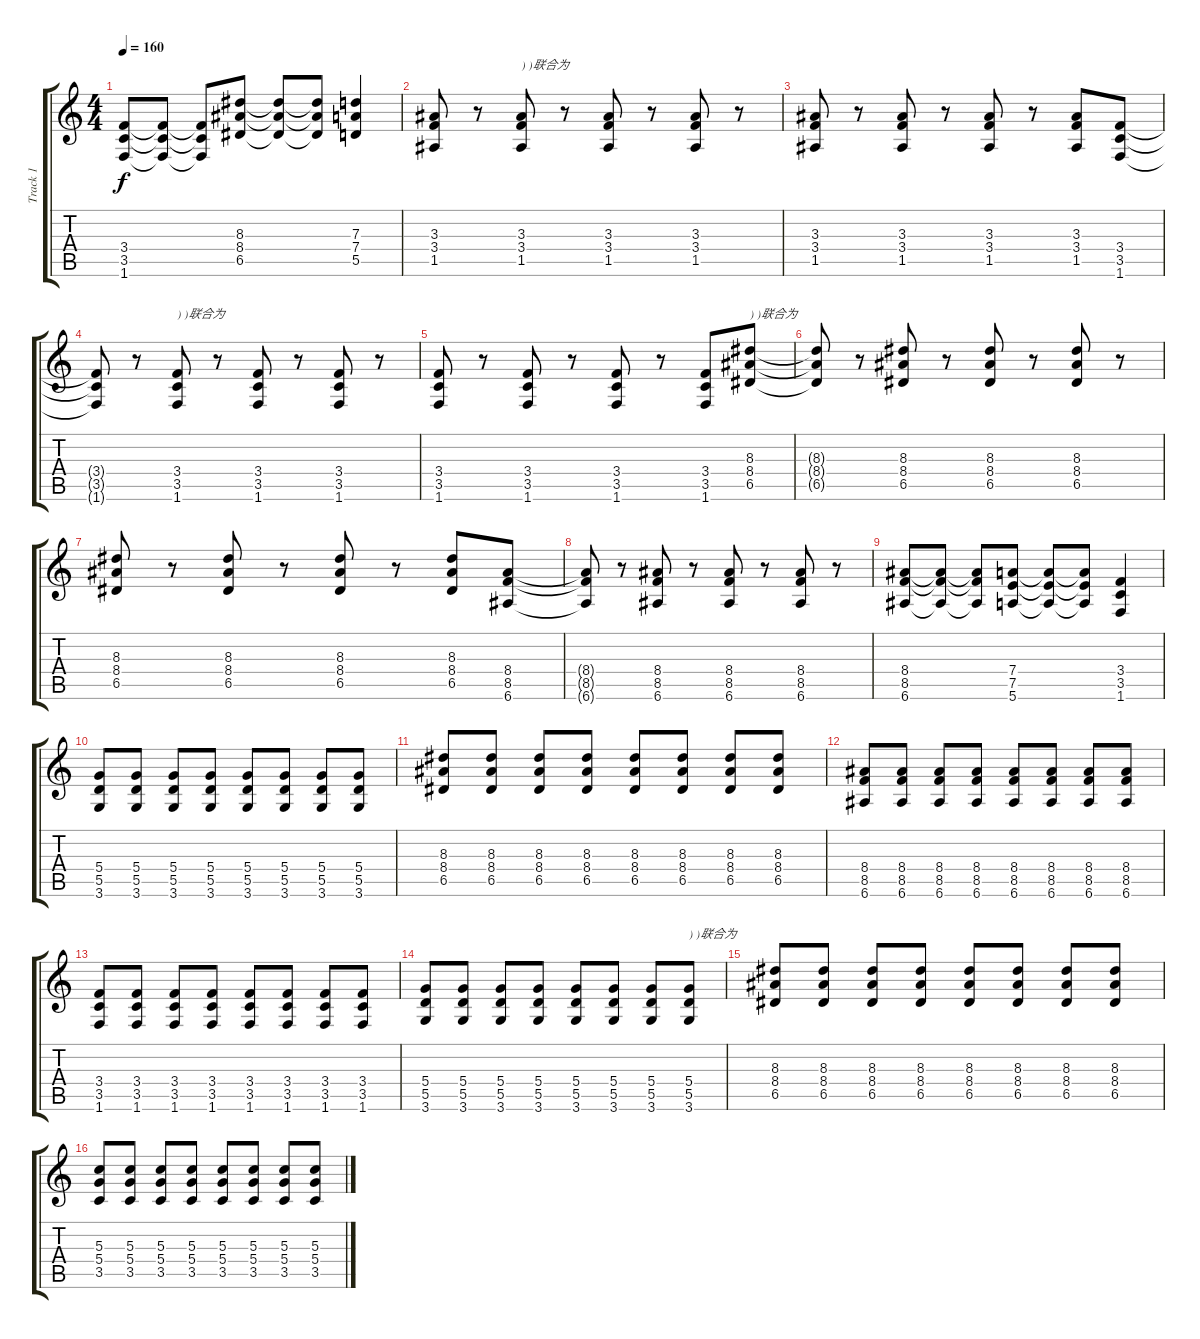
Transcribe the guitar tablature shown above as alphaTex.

\track ("Track 1" "Track 1") {instrument overdrivenguitar}
\staff {score tabs}
\tuning (E4 B3 G3 D3 A2 E2) {hide}
\ts (4 4)
\tempo 160
\clef g2
\ks c
(3.4 3.5 1.6).8{dy f} (3.4{t} 3.5{t} 1.6{t}).8 (3.4{t} 3.5{t} 1.6{t}).8 (8.3 8.4 6.5).8 (8.3{t} 8.4{t} 6.5{t}).8 (8.3{t} 8.4{t} 6.5{t}).8 (7.3 7.4 5.5).4 |
(3.3 3.4 1.5).8 r.8 (3.3 3.4 1.5).8{txt ") )联合为"} r.8 (3.3 3.4 1.5).8 r.8 (3.3 3.4 1.5).8 r.8 |
(3.3 3.4 1.5).8 r.8 (3.3 3.4 1.5).8 r.8 (3.3 3.4 1.5).8 r.8 (3.3 3.4 1.5).8 (3.4 3.5 1.6).8 |
(3.4{t} 3.5{t} 1.6{t}).8 r.8 (3.4 3.5 1.6).8{txt ") )联合为"} r.8 (3.4 3.5 1.6).8 r.8 (3.4 3.5 1.6).8 r.8 |
(3.4 3.5 1.6).8 r.8 (3.4 3.5 1.6).8 r.8 (3.4 3.5 1.6).8 r.8 (3.4 3.5 1.6).8 (8.3 8.4 6.5).8{txt ") )联合为"} |
(8.3{t} 8.4{t} 6.5{t}).8 r.8 (8.3 8.4 6.5).8 r.8 (8.3 8.4 6.5).8 r.8 (8.3 8.4 6.5).8 r.8 |
(8.3 8.4 6.5).8 r.8 (8.3 8.4 6.5).8 r.8 (8.3 8.4 6.5).8 r.8 (8.3 8.4 6.5).8 (8.4 8.5 6.6).8 |
(8.4{t} 8.5{t} 6.6{t}).8 r.8 (8.4 8.5 6.6).8 r.8 (8.4 8.5 6.6).8 r.8 (8.4 8.5 6.6).8 r.8 |
(8.4 8.5 6.6).8 (8.4{t} 8.5{t} 6.6{t}).8 (8.4{t} 8.5{t} 6.6{t}).8 (7.4 7.5 5.6).8 (7.4{t} 7.5{t} 5.6{t}).8 (7.4{t} 7.5{t} 5.6{t}).8 (3.4 3.5 1.6).4 |
(5.4 5.5 3.6).8 (5.4 5.5 3.6).8 (5.4 5.5 3.6).8 (5.4 5.5 3.6).8 (5.4 5.5 3.6).8 (5.4 5.5 3.6).8 (5.4 5.5 3.6).8 (5.4 5.5 3.6).8 |
(8.3 8.4 6.5).8 (8.3 8.4 6.5).8 (8.3 8.4 6.5).8 (8.3 8.4 6.5).8 (8.3 8.4 6.5).8 (8.3 8.4 6.5).8 (8.3 8.4 6.5).8 (8.3 8.4 6.5).8 |
(8.4 8.5 6.6).8 (8.4 8.5 6.6).8 (8.4 8.5 6.6).8 (8.4 8.5 6.6).8 (8.4 8.5 6.6).8 (8.4 8.5 6.6).8 (8.4 8.5 6.6).8 (8.4 8.5 6.6).8 |
(3.4 3.5 1.6).8 (3.4 3.5 1.6).8 (3.4 3.5 1.6).8 (3.4 3.5 1.6).8 (3.4 3.5 1.6).8 (3.4 3.5 1.6).8 (3.4 3.5 1.6).8 (3.4 3.5 1.6).8 |
(5.4 5.5 3.6).8 (5.4 5.5 3.6).8 (5.4 5.5 3.6).8 (5.4 5.5 3.6).8 (5.4 5.5 3.6).8 (5.4 5.5 3.6).8 (5.4 5.5 3.6).8 (5.4 5.5 3.6).8{txt ") )联合为"} |
(8.3 8.4 6.5).8 (8.3 8.4 6.5).8 (8.3 8.4 6.5).8 (8.3 8.4 6.5).8 (8.3 8.4 6.5).8 (8.3 8.4 6.5).8 (8.3 8.4 6.5).8 (8.3 8.4 6.5).8 |
(5.3 5.4 3.5).8 (5.3 5.4 3.5).8 (5.3 5.4 3.5).8 (5.3 5.4 3.5).8 (5.3 5.4 3.5).8 (5.3 5.4 3.5).8 (5.3 5.4 3.5).8 (5.3 5.4 3.5).8
